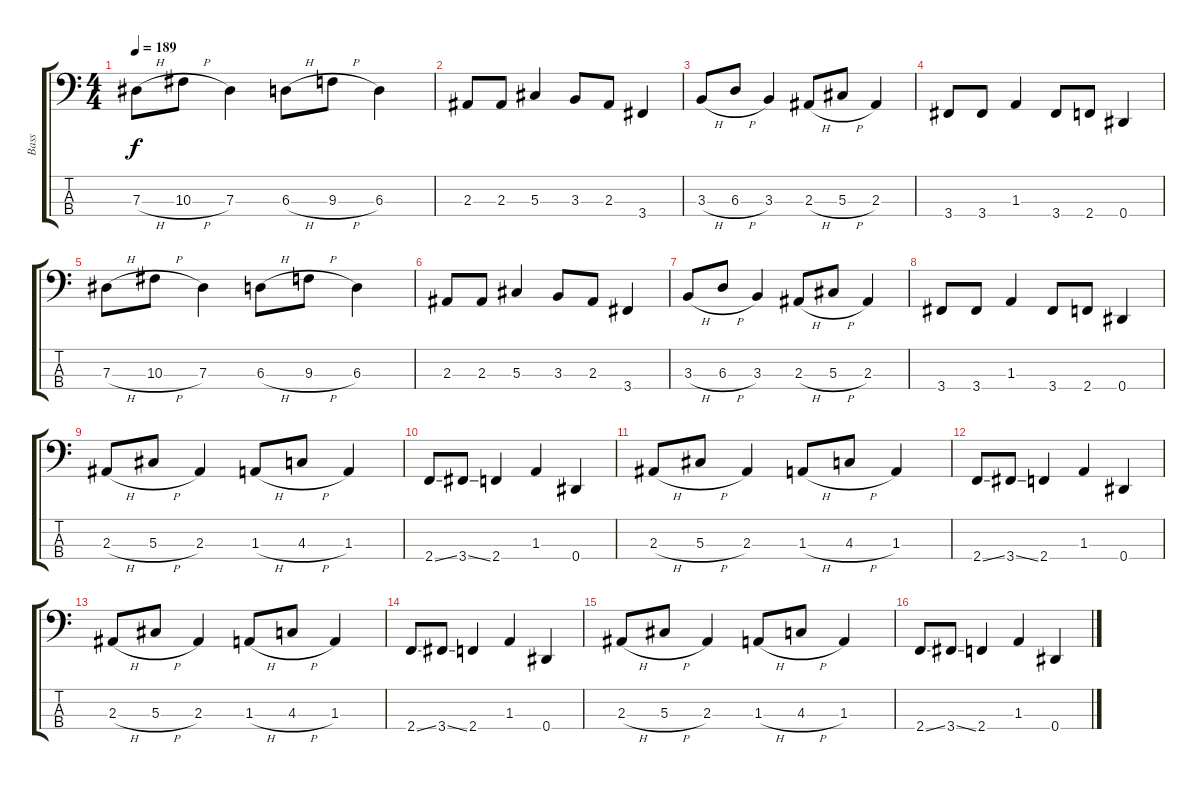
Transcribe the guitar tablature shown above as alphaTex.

\track ("Bass" "Bass") {instrument electricbasspick}
\staff {score tabs}
\tuning (Gb2 Db2 Ab1 Eb1) {hide}
\ts (4 4)
\tempo 189
\clef f4
\ks c
7.3{h}.8{dy f} 10.3{h}.8 7.3.4 6.3{h}.8 9.3{h}.8 6.3.4 |
2.3.8 2.3.8 5.3.4 3.3.8 2.3.8 3.4.4 |
3.3{h}.8 6.3{h}.8 3.3.4 2.3{h}.8 5.3{h}.8 2.3.4 |
3.4.8 3.4.8 1.3.4 3.4.8 2.4.8 0.4.4 |
7.3{h}.8 10.3{h}.8 7.3.4 6.3{h}.8 9.3{h}.8 6.3.4 |
2.3.8 2.3.8 5.3.4 3.3.8 2.3.8 3.4.4 |
3.3{h}.8 6.3{h}.8 3.3.4 2.3{h}.8 5.3{h}.8 2.3.4 |
3.4.8 3.4.8 1.3.4 3.4.8 2.4.8 0.4.4 |
2.3{h}.8 5.3{h}.8 2.3.4 1.3{h}.8 4.3{h}.8 1.3.4 |
2.4{ss}.8 3.4{ss}.8 2.4.4 1.3.4 0.4.4 |
2.3{h}.8 5.3{h}.8 2.3.4 1.3{h}.8 4.3{h}.8 1.3.4 |
2.4{ss}.8 3.4{ss}.8 2.4.4 1.3.4 0.4.4 |
2.3{h}.8 5.3{h}.8 2.3.4 1.3{h}.8 4.3{h}.8 1.3.4 |
2.4{ss}.8 3.4{ss}.8 2.4.4 1.3.4 0.4.4 |
2.3{h}.8 5.3{h}.8 2.3.4 1.3{h}.8 4.3{h}.8 1.3.4 |
2.4{ss}.8 3.4{ss}.8 2.4.4 1.3.4 0.4.4
